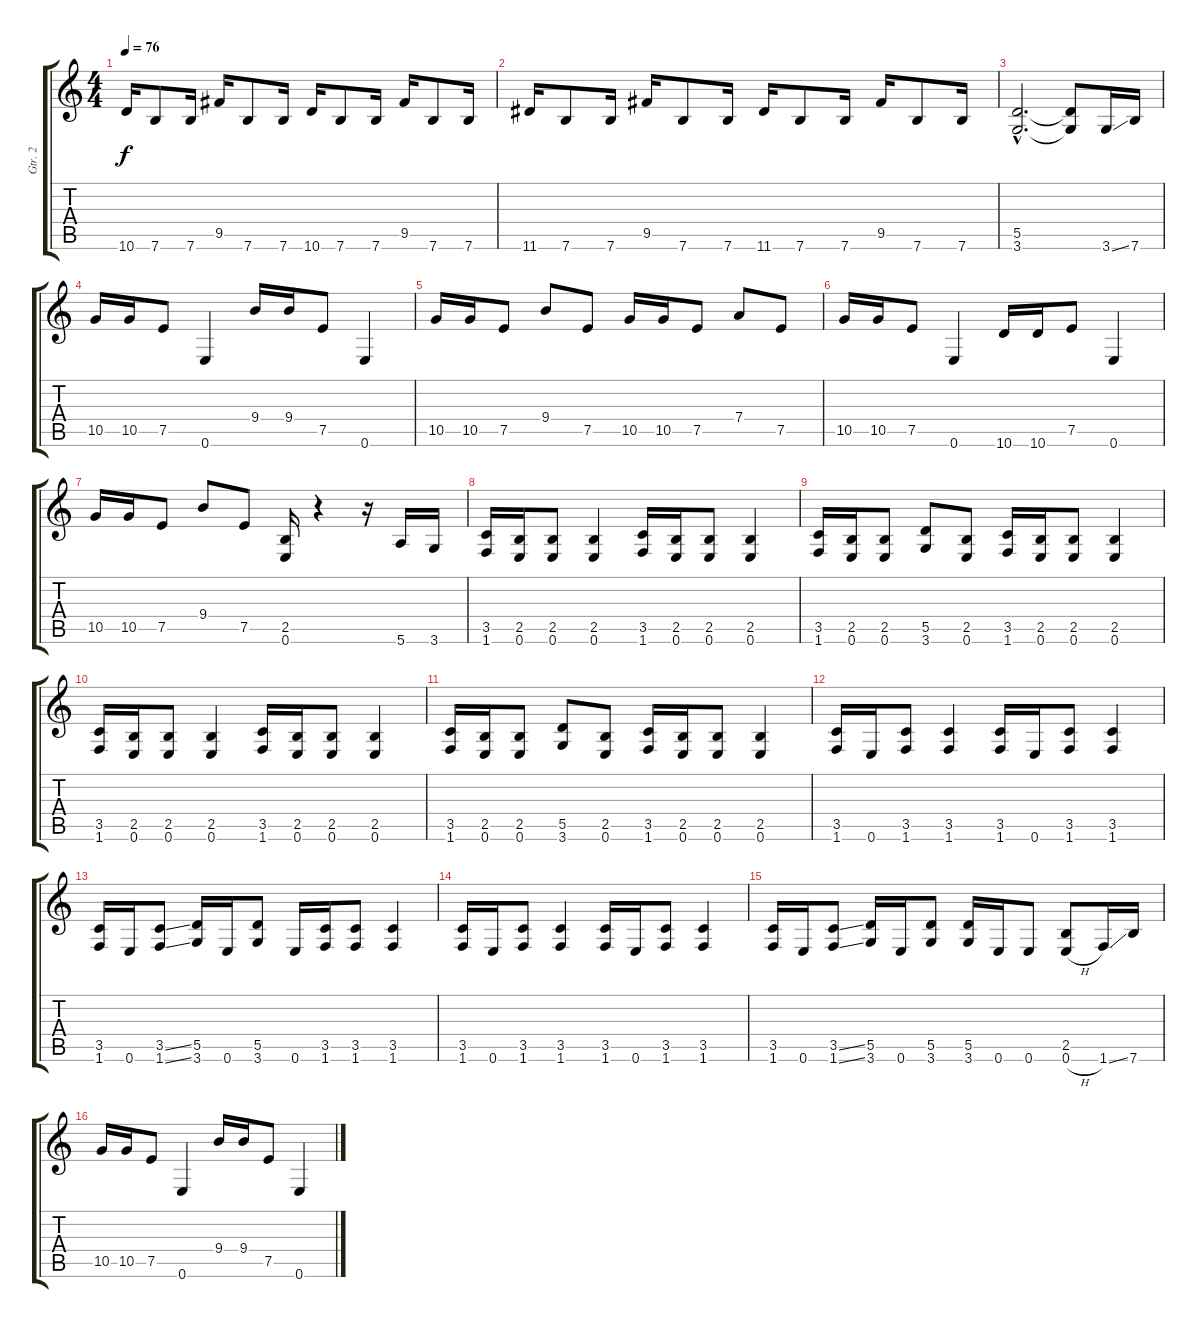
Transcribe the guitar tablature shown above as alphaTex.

\track ("Gtr. 2" "Gtr. 2") {instrument distortionguitar}
\staff {score tabs}
\tuning (E4 B3 G3 D3 A2 E2) {hide}
\ts (4 4)
\tempo 76
\clef g2
\ks c
10.6.16{dy f} 7.6.8 7.6.16 9.5.16 7.6.8 7.6.16 10.6.16 7.6.8 7.6.16 9.5.16 7.6.8 7.6.16 |
11.6.16 7.6.8 7.6.16 9.5.16 7.6.8 7.6.16 11.6.16 7.6.8 7.6.16 9.5.16 7.6.8 7.6.16 |
(5.5{hac} 3.6{hac}).2{d} (5.5{t} 3.6{t}).8 3.6{ss}.16 7.6.16 |
10.5.16 10.5.16 7.5.8 0.6.4 9.4.16 9.4.16 7.5.8 0.6.4 |
10.5.16 10.5.16 7.5.8 9.4.8 7.5.8 10.5.16 10.5.16 7.5.8 7.4.8 7.5.8 |
10.5.16 10.5.16 7.5.8 0.6.4 10.6.16 10.6.16 7.5.8 0.6.4 |
10.5.16 10.5.16 7.5.8 9.4.8 7.5.8 (2.5 0.6).16 r.4 r.16 5.6.16 3.6.16 |
(3.5 1.6).16 (2.5 0.6).16 (2.5 0.6).8 (2.5 0.6).4 (3.5 1.6).16 (2.5 0.6).16 (2.5 0.6).8 (2.5 0.6).4 |
(3.5 1.6).16 (2.5 0.6).16 (2.5 0.6).8 (5.5 3.6).8 (2.5 0.6).8 (3.5 1.6).16 (2.5 0.6).16 (2.5 0.6).8 (2.5 0.6).4 |
(3.5 1.6).16 (2.5 0.6).16 (2.5 0.6).8 (2.5 0.6).4 (3.5 1.6).16 (2.5 0.6).16 (2.5 0.6).8 (2.5 0.6).4 |
(3.5 1.6).16 (2.5 0.6).16 (2.5 0.6).8 (5.5 3.6).8 (2.5 0.6).8 (3.5 1.6).16 (2.5 0.6).16 (2.5 0.6).8 (2.5 0.6).4 |
(3.5 1.6).16 0.6.16 (3.5 1.6).8 (3.5 1.6).4 (3.5 1.6).16 0.6.16 (3.5 1.6).8 (3.5 1.6).4 |
(3.5 1.6).16 0.6.16 (3.5{ss} 1.6{ss}).8 (5.5 3.6).16 0.6.16 (5.5 3.6).8 0.6.16 (3.5 1.6).16 (3.5 1.6).8 (3.5 1.6).4 |
(3.5 1.6).16 0.6.16 (3.5 1.6).8 (3.5 1.6).4 (3.5 1.6).16 0.6.16 (3.5 1.6).8 (3.5 1.6).4 |
(3.5 1.6).16 0.6.16 (3.5{ss} 1.6{ss}).8 (5.5 3.6).16 0.6.16 (5.5 3.6).8 (5.5 3.6).16 0.6.16 0.6.8 (2.5 0.6{h}).8 1.6{ss}.16 7.6.16 |
10.5.16 10.5.16 7.5.8 0.6.4 9.4.16 9.4.16 7.5.8 0.6.4
